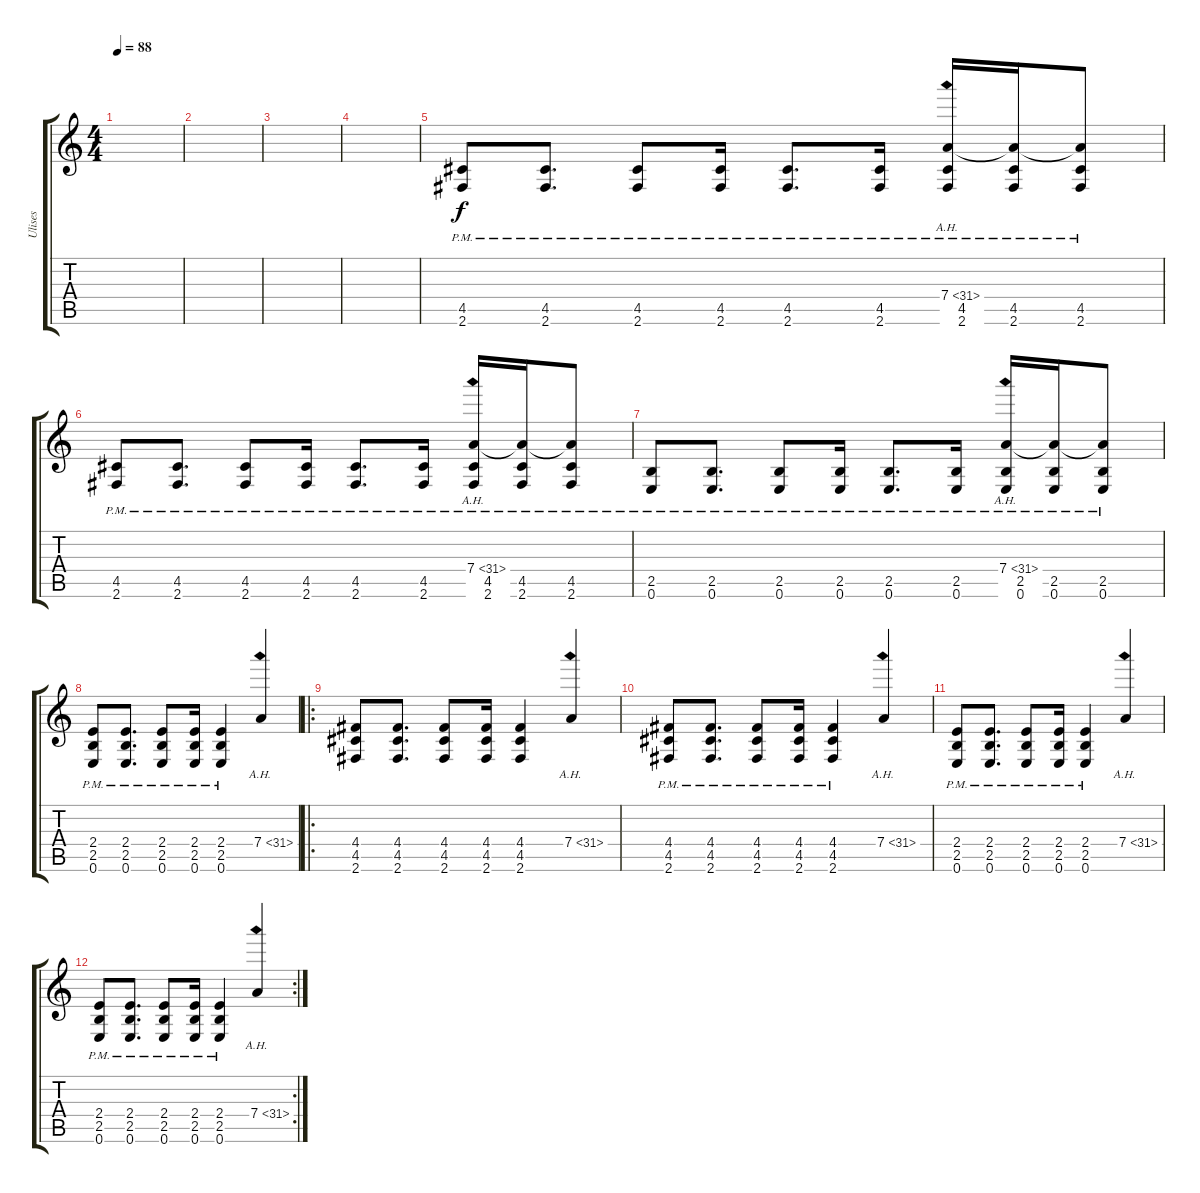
\track ("Ulises" "Ulises") {instrument distortionguitar}
\staff {score tabs}
\tuning (E4 B3 G3 D3 A2 E2) {hide}
\ts (4 4)
\tempo 88
\clef g2
\ks c
|
|
|
|
(4.5{pm} 2.6{pm}).8{dy f} (4.5{pm} 2.6{pm}).8{d} (4.5{pm} 2.6{pm}).8 (4.5{pm} 2.6{pm}).16 (4.5{pm} 2.6{pm}).8{d} (4.5 2.6{pm}).16 (7.4{ah 24} 4.5 2.6{pm}).16 (7.4{t} 4.5{pm} 2.6).16 (7.4{t} 4.5 2.6{pm}).8 |
(4.5{pm} 2.6{pm}).8 (4.5{pm} 2.6{pm}).8{d} (4.5{pm} 2.6{pm}).8 (4.5{pm} 2.6{pm}).16 (4.5{pm} 2.6{pm}).8{d} (4.5 2.6{pm}).16 (7.4{ah 24} 4.5 2.6{pm}).16 (7.4{t} 4.5{pm} 2.6).16 (7.4{t} 4.5 2.6{pm}).8 |
(2.5{pm} 0.6{pm}).8 (2.5{pm} 0.6{pm}).8{d} (2.5{pm} 0.6{pm}).8 (2.5{pm} 0.6{pm}).16 (2.5{pm} 0.6{pm}).8{d} (2.5 0.6{pm}).16 (7.4{ah 24} 2.5 0.6{pm}).16 (7.4{t} 2.5{pm} 0.6).16 (7.4{t} 2.5 0.6{pm}).8 |
(2.4{pm} 2.5{pm} 0.6{pm}).8 (2.4{pm} 2.5{pm} 0.6{pm}).8{d} (2.4{pm} 2.5{pm} 0.6{pm}).8 (2.4{pm} 2.5{pm} 0.6{pm}).16 (2.4{pm} 2.5{pm} 0.6{pm}).4 7.4{ah 24}.4 |
\ro
(4.4 4.5 2.6).8 (4.4 4.5 2.6).8{d} (4.4 4.5 2.6).8 (4.4 4.5 2.6).16 (4.4 4.5 2.6).4 7.4{ah 24}.4 |
(4.4{pm} 4.5{pm} 2.6{pm}).8 (4.4{pm} 4.5{pm} 2.6{pm}).8{d} (4.4{pm} 4.5{pm} 2.6{pm}).8 (4.4{pm} 4.5{pm} 2.6{pm}).16 (4.4{pm} 4.5{pm} 2.6{pm}).4 7.4{ah 24}.4 |
(2.4{pm} 2.5{pm} 0.6{pm}).8 (2.4{pm} 2.5{pm} 0.6{pm}).8{d} (2.4{pm} 2.5{pm} 0.6{pm}).8 (2.4{pm} 2.5{pm} 0.6{pm}).16 (2.4{pm} 2.5{pm} 0.6{pm}).4 7.4{ah 24}.4 |
\rc 2
(2.4{pm} 2.5{pm} 0.6{pm}).8 (2.4{pm} 2.5{pm} 0.6{pm}).8{d} (2.4{pm} 2.5{pm} 0.6{pm}).8 (2.4{pm} 2.5{pm} 0.6{pm}).16 (2.4{pm} 2.5{pm} 0.6{pm}).4 7.4{ah 24}.4
